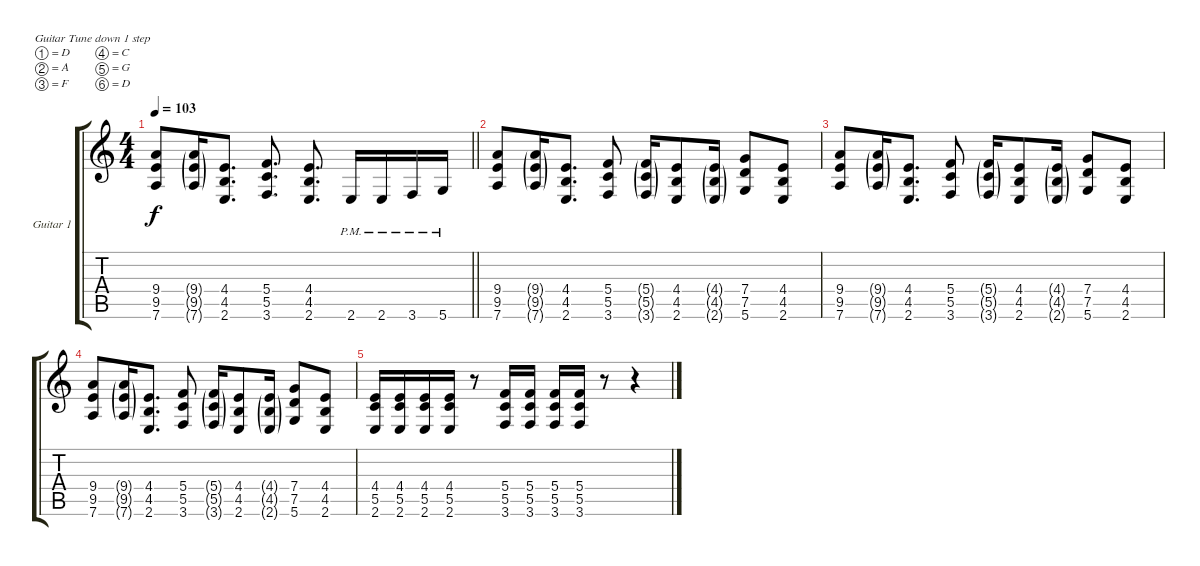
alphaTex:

\bracketExtendMode groupsimilarinstruments
\firstSystemTrackNameOrientation horizontal
\otherSystemsTrackNameOrientation horizontal
\track ("Guitar 1" "Guitar 1") {instrument distortionguitar}
\staff {score tabs}
\tuning (D4 A3 F3 C3 G2 D2)
\ts (4 4)
\tempo 103
\clef g2
\barLineRight lightlight
\ks c
(7.6 9.5 9.4).8{dy f} (7.6{g} 9.5{g} 9.4{g}).16 (2.6 4.5 4.4).8{d} (3.6 5.5 5.4).8{d} (2.6 4.5 4.4).8{d} 2.6{pm}.16 2.6{pm}.16 3.6{pm}.16 5.6{pm}.16 |
(7.6 9.5 9.4).8 (7.6{g} 9.5{g} 9.4{g}).16 (2.6 4.5 4.4).8{d} (3.6 5.5 5.4).8 (3.6{g} 5.5{g} 5.4{g}).16 (2.6 4.5 4.4).8 (2.6{g} 4.5{g} 4.4{g}).16 (5.6 7.5 7.4).8 (2.6 4.5 4.4).8 |
(7.6 9.5 9.4).8 (7.6{g} 9.5{g} 9.4{g}).16 (2.6 4.5 4.4).8{d} (3.6 5.5 5.4).8 (3.6{g} 5.5{g} 5.4{g}).16 (2.6 4.5 4.4).8 (2.6{g} 4.5{g} 4.4{g}).16 (5.6 7.5 7.4).8 (2.6 4.5 4.4).8 |
(7.6 9.5 9.4).8 (7.6{g} 9.5{g} 9.4{g}).16 (2.6 4.5 4.4).8{d} (3.6 5.5 5.4).8 (3.6{g} 5.5{g} 5.4{g}).16 (2.6 4.5 4.4).8 (2.6{g} 4.5{g} 4.4{g}).16 (5.6 7.5 7.4).8 (2.6 4.5 4.4).8 |
(2.6 5.5 4.4).16 (2.6 5.5 4.4).16 (2.6 5.5 4.4).16 (2.6 5.5 4.4).16 r.8 (3.6 5.5 5.4).16 (3.6 5.5 5.4).16 (3.6 5.5 5.4).16 (3.6 5.5 5.4).16 r.8 r.4
